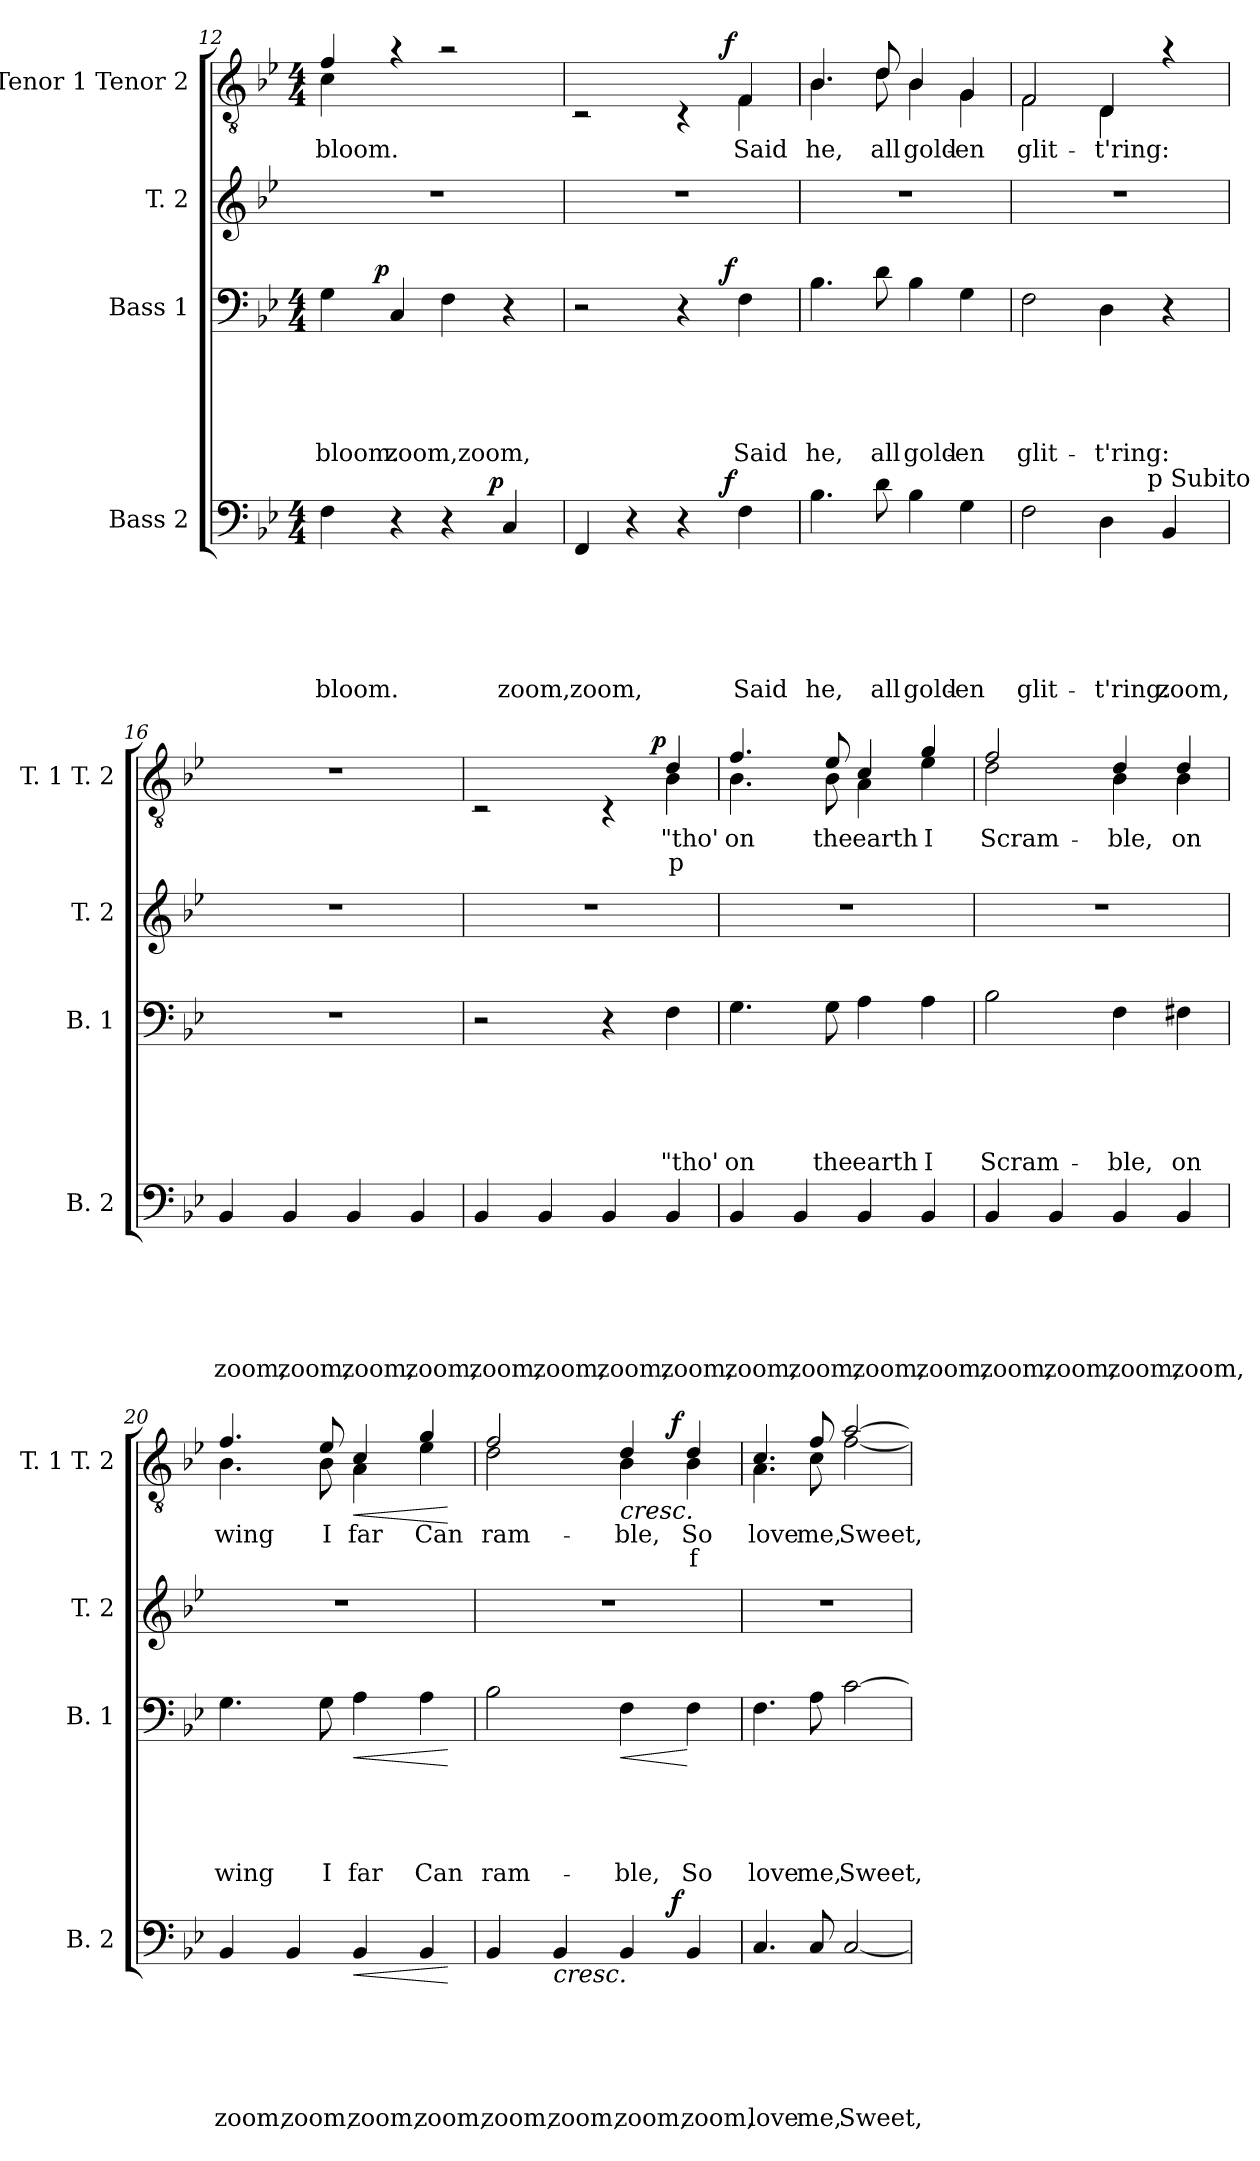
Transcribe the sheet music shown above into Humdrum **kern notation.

**kern	**text	**text	**text	**text	**text	**text	**dynam	**kern	**text	**text	**text	**text	**text	**dynam	**kern	**kern	**text	**text	**dynam
*part4	*part4	*part4	*part4	*part4	*part4	*part4	*part4	*part3	*part3	*part3	*part3	*part3	*part3	*part3	*part2	*part1	*part1	*part1	*part1
*staff4	*staff4	*staff4	*staff4	*staff4	*staff4	*staff4	*staff4	*staff3	*staff3	*staff3	*staff3	*staff3	*staff3	*staff3	*staff2	*staff1	*staff1	*staff1	*staff1
*I"Bass 2	*	*	*	*	*	*	*	*I"Bass 1	*	*	*	*	*	*	*I"T. 2	*I"Tenor 1 Tenor 2	*	*	*
*I'B. 2	*	*	*	*	*	*	*	*I'B. 1	*	*	*	*	*	*	*I'T. 2	*I'T. 1 T. 2	*	*	*
*clefF4	*	*	*	*	*	*	*	*clefF4	*	*	*	*	*	*	*clefG2	*clefGv2	*	*	*
*k[b-e-]	*	*	*	*	*	*	*	*k[b-e-]	*	*	*	*	*	*	*k[b-e-]	*k[b-e-]	*	*	*
*B-:	*	*	*	*	*	*	*	*B-:	*	*	*	*	*	*	*B-:	*B-:	*	*	*
*M4/4	*	*	*	*	*	*	*	*M4/4	*	*	*	*	*	*	*	*M4/4	*	*	*
=12	=12	=12	=12	=12	=12	=12	=12	=12	=12	=12	=12	=12	=12	=12	=12	=12	=12	=12	=12
!	!	!	!	!	!	!LO:LY:b	!	!	!	!	!	!	!LO:LY:b	!	!	!	!LO:LY:b	!	!
*^	*	*	*	*	*	*	*	*^	*	*	*	*	*	*	*	*^	*	*	*
4F\	2ryy	.	.	.	.	.	bloom.	.	4G\	8..ryy	.	.	.	.	bloom.	.	1r	4f/	4c\	bloom.	.	.
!	!	!	!	!	!	!	!	!	!	!	!	!	!	!	!	!LO:DY:a	!	!	!	!	!	!
.	.	.	.	.	.	.	.	.	.	2ryy	.	.	.	.	.	p	.	.	.	.	.	.
!	!	!	!	!	!	!	!	!	!	!	!	!	!	!	!LO:LY:b	!	!	!	!	!	!	!
4r	.	.	.	.	.	.	.	.	4C/	.	.	.	.	.	zoom,zoom,	.	.	4ra	2.ryy	.	.	.
4r	8..ryy	.	.	.	.	.	.	.	4F\	.	.	.	.	.	.	.	.	2ra	.	.	.	.
!	!	!	!	!	!	!	!	!LO:DY:a	!	!	!	!	!	!	!	!	!	!	!	!	!	!
.	4ryy	.	.	.	.	.	.	p	.	4ryy	.	.	.	.	.	.	.	.	.	.	.	.
!	!	!	!	!	!	!	!LO:LY:b	!	!	!	!	!	!	!	!	!	!	!	!	!	!	!
4C/	.	.	.	.	.	.	zoom,	.	4r	.	.	.	.	.	.	.	.	.	.	.	.	.
.	32ryy	.	.	.	.	.	.	.	.	32ryy	.	.	.	.	.	.	.	.	.	.	.	.
=13	=13	=13	=13	=13	=13	=13	=13	=13	=13	=13	=13	=13	=13	=13	=13	=13	=13	=13	=13	=13	=13	=13
!	!	!	!	!	!	!	!LO:LY:b	!	!	!	!	!	!	!	!	!	!	!	!	!	!	!
*	*	*	*	*	*	*	*	*	*	*	*	*	*	*	*	*	*	*	*^	*	*	*
4FF/	2ryy	.	.	.	.	.	zoom,	.	2r	2ryy	.	.	.	.	.	.	1r	2.ryy	2rC	2ryy	.	.	.
4r	.	.	.	.	.	.	.	.	.	.	.	.	.	.	.	.	.	.	.	.	.	.	.
4r	8..ryy	.	.	.	.	.	.	.	4r	8..ryy	.	.	.	.	.	.	.	.	4rC	8..ryy	.	.	.
!	!	!	!	!	!	!	!	!LO:DY:a	!	!	!	!	!	!	!	!LO:DY:a	!	!	!	!	!	!	!LO:DY:a
.	4ryy	.	.	.	.	.	.	f	.	4ryy	.	.	.	.	.	f	.	.	.	4ryy	.	.	f
!	!	!	!	!	!	!	!LO:LY:b	!	!	!	!	!	!	!	!LO:LY:b	!	!	!	!	!	!LO:LY:b	!	!
4F\	.	.	.	.	.	.	Said	.	4F\	.	.	.	.	.	Said	.	.	4F/	4F\	.	Said	.	.
.	32ryy	.	.	.	.	.	.	.	.	32ryy	.	.	.	.	.	.	.	.	.	32ryy	.	.	.
=14	=14	=14	=14	=14	=14	=14	=14	=14	=14	=14	=14	=14	=14	=14	=14	=14	=14	=14	=14	=14	=14	=14	=14
!	!	!	!	!	!	!	!LO:LY:b	!	!	!	!	!	!	!	!LO:LY:b	!	!	!	!	!	!LO:LY:b	!	!
*v	*v	*	*	*	*	*	*	*	*	*	*	*	*	*	*	*	*	*	*v	*v	*	*	*
*	*	*	*	*	*	*	*	*v	*v	*	*	*	*	*	*	*	*	*	*	*	*
4.B-\	.	.	.	.	.	he,	.	4.B-\	.	.	.	.	he,	.	1r	4.B-/	4.B-\	he,	.	.
!	!	!	!	!	!	!LO:LY:b	!	!	!	!	!	!	!LO:LY:b	!	!	!	!	!LO:LY:b	!	!
8d\	.	.	.	.	.	all	.	8d\	.	.	.	.	all	.	.	8d/	8d\	all	.	.
!	!	!	!	!	!	!LO:LY:b	!	!	!	!	!	!	!LO:LY:b	!	!	!	!	!LO:LY:b	!	!
4B-\	.	.	.	.	.	gold-	.	4B-\	.	.	.	.	gold-	.	.	4B-/	4B-\	gold-	.	.
!	!	!	!	!	!	!LO:LY:b	!	!	!	!	!	!	!LO:LY:b	!	!	!	!	!LO:LY:b	!	!
4G\	.	.	.	.	.	-en	.	4G\	.	.	.	.	-en	.	.	4G/	4G\	-en	.	.
!!LO:LB:g=z	!!
=15	=15	=15	=15	=15	=15	=15	=15	=15	=15	=15	=15	=15	=15	=15	=15	=15	=15	=15	=15	=15
!	!	!	!	!	!	!LO:LY:b	!	!	!	!	!	!	!LO:LY:b	!	!	!	!	!LO:LY:b	!	!
*^	*	*	*	*	*	*	*	*	*	*	*	*	*	*	*	*	*	*	*	*
2F\	2ryy	.	.	.	.	.	glit-	.	2F\	.	.	.	.	glit-	.	1r	2F/	2F\	glit-	.	.
!	!	!	!	!	!	!	!LO:LY:b	!	!	!	!	!	!	!LO:LY:b	!	!	!	!	!LO:LY:b	!	!
4D\	8..ryy	.	.	.	.	.	-t'ring:	.	4D\	.	.	.	.	-t'ring:	.	.	4D/	4D\	-t'ring:	.	.
!	!LO:TX:a:t=p Subito	!	!	!	!	!	!	!	!	!	!	!	!	!	!	!	!	!	!	!	!
.	4ryy	.	.	.	.	.	.	.	.	.	.	.	.	.	.	.	.	.	.	.	.
!	!	!	!	!	!	!	!LO:LY:b	!	!	!	!	!	!	!	!	!	!	!	!	!	!
4BB-/	.	.	.	.	.	.	zoom,	.	4r	.	.	.	.	.	.	.	4ra	4ryy	.	.	.
.	32ryy	.	.	.	.	.	.	.	.	.	.	.	.	.	.	.	.	.	.	.	.
=16	=16	=16	=16	=16	=16	=16	=16	=16	=16	=16	=16	=16	=16	=16	=16	=16	=16	=16	=16	=16	=16
!	!	!	!	!	!	!	!LO:LY:b	!	!	!	!	!	!	!	!	!	!	!	!	!	!
*v	*v	*	*	*	*	*	*	*	*	*	*	*	*	*	*	*	*v	*v	*	*	*
4BB-/	.	.	.	.	.	zoom,	.	1r	.	.	.	.	.	.	1r	1r	.	.	.
!	!	!	!	!	!	!LO:LY:b	!	!	!	!	!	!	!	!	!	!	!	!	!
4BB-/	.	.	.	.	.	zoom,	.	.	.	.	.	.	.	.	.	.	.	.	.
!	!	!	!	!	!	!LO:LY:b	!	!	!	!	!	!	!	!	!	!	!	!	!
4BB-/	.	.	.	.	.	zoom,	.	.	.	.	.	.	.	.	.	.	.	.	.
!	!	!	!	!	!	!LO:LY:b	!	!	!	!	!	!	!	!	!	!	!	!	!
4BB-/	.	.	.	.	.	zoom,	.	.	.	.	.	.	.	.	.	.	.	.	.
=17	=17	=17	=17	=17	=17	=17	=17	=17	=17	=17	=17	=17	=17	=17	=17	=17	=17	=17	=17
!	!	!	!	!	!	!LO:LY:b	!	!	!	!	!	!	!	!	!	!	!	!	!
*	*	*	*	*	*	*	*	*	*	*	*	*	*	*	*	*^	*	*	*
*	*	*	*	*	*	*	*	*	*	*	*	*	*	*	*	*	*^	*	*	*
4BB-/	.	.	.	.	.	zoom,	.	2r	.	.	.	.	.	.	1r	2.ryy	2rC	2ryy	.	.	.
!	!	!	!	!	!	!LO:LY:b	!	!	!	!	!	!	!	!	!	!	!	!	!	!	!
4BB-/	.	.	.	.	.	zoom,	.	.	.	.	.	.	.	.	.	.	.	.	.	.	.
!	!	!	!	!	!	!LO:LY:b	!	!	!	!	!	!	!	!	!	!	!	!	!	!	!
4BB-/	.	.	.	.	.	zoom,	.	4r	.	.	.	.	.	.	.	.	4rC	8..ryy	.	.	.
!	!	!	!	!	!	!	!	!	!	!	!	!	!	!	!	!	!	!	!	!	!LO:DY:a
.	.	.	.	.	.	.	.	.	.	.	.	.	.	.	.	.	.	4ryy	.	.	p
!	!	!	!	!	!	!LO:LY:b	!	!	!	!	!	!	!LO:LY:b	!	!	!	!	!	!LO:LY:b	!LO:LY:b	!
4BB-/	.	.	.	.	.	zoom,	.	4F\	.	.	.	.	"tho'	.	.	4d/	4B-\	.	"tho'	p	.
.	.	.	.	.	.	.	.	.	.	.	.	.	.	.	.	.	.	32ryy	.	.	.
!!LO:LB:g=z
=18	=18	=18	=18	=18	=18	=18	=18	=18	=18	=18	=18	=18	=18	=18	=18	=18	=18	=18	=18	=18	=18
!	!	!	!	!	!	!LO:LY:b	!	!	!	!	!	!	!LO:LY:b	!	!	!	!	!	!LO:LY:b	!	!
*	*	*	*	*	*	*	*	*	*	*	*	*	*	*	*	*	*v	*v	*	*	*
4BB-/	.	.	.	.	.	zoom,	.	4.G\	.	.	.	.	on	.	1r	4.f/	4.B-\	on	.	.
!	!	!	!	!	!	!LO:LY:b	!	!	!	!	!	!	!	!	!	!	!	!	!	!
4BB-/	.	.	.	.	.	zoom,	.	.	.	.	.	.	.	.	.	.	.	.	.	.
!	!	!	!	!	!	!	!	!	!	!	!	!	!LO:LY:b	!	!	!	!	!LO:LY:b	!	!
.	.	.	.	.	.	.	.	8G\	.	.	.	.	the	.	.	8e-/	8B-\	the	.	.
!	!	!	!	!	!	!LO:LY:b	!	!	!	!	!	!	!LO:LY:b	!	!	!	!	!LO:LY:b	!	!
4BB-/	.	.	.	.	.	zoom,	.	4A\	.	.	.	.	earth	.	.	4c/	4A\	earth	.	.
!	!	!	!	!	!	!LO:LY:b	!	!	!	!	!	!	!LO:LY:b	!	!	!	!	!LO:LY:b	!	!
4BB-/	.	.	.	.	.	zoom,	.	4A\	.	.	.	.	I	.	.	4g/	4e-\	I	.	.
=19	=19	=19	=19	=19	=19	=19	=19	=19	=19	=19	=19	=19	=19	=19	=19	=19	=19	=19	=19	=19
!	!	!	!	!	!	!LO:LY:b	!	!	!	!	!	!	!LO:LY:b	!	!	!	!	!LO:LY:b	!	!
4BB-/	.	.	.	.	.	zoom,	.	2B-\	.	.	.	.	Scram-	.	1r	2f/	2d\	Scram-	.	.
!	!	!	!	!	!	!LO:LY:b	!	!	!	!	!	!	!	!	!	!	!	!	!	!
4BB-/	.	.	.	.	.	zoom,	.	.	.	.	.	.	.	.	.	.	.	.	.	.
!	!	!	!	!	!	!LO:LY:b	!	!	!	!	!	!	!LO:LY:b	!	!	!	!	!LO:LY:b	!	!
4BB-/	.	.	.	.	.	zoom,	.	4F\	.	.	.	.	-ble,	.	.	4d/	4B-\	-ble,	.	.
!	!	!	!	!	!	!LO:LY:b	!	!	!	!	!	!	!LO:LY:b	!	!	!	!	!LO:LY:b	!	!
4BB-/	.	.	.	.	.	zoom,	.	4F#X\	.	.	.	.	on	.	.	4d/	4B-\	on	.	.
=20	=20	=20	=20	=20	=20	=20	=20	=20	=20	=20	=20	=20	=20	=20	=20	=20	=20	=20	=20	=20
!	!	!	!	!	!	!LO:LY:b	!	!	!	!	!	!	!LO:LY:b	!	!	!	!	!LO:LY:b	!	!
4BB-/	.	.	.	.	.	zoom,	.	4.G\	.	.	.	.	wing	.	1r	4.f/	4.B-\	wing	.	.
!	!	!	!	!	!	!LO:LY:b	!	!	!	!	!	!	!	!	!	!	!	!	!	!
4BB-/	.	.	.	.	.	zoom,	.	.	.	.	.	.	.	.	.	.	.	.	.	.
!	!	!	!	!	!	!	!	!	!	!	!	!	!LO:LY:b	!	!	!	!	!LO:LY:b	!	!
.	.	.	.	.	.	.	.	8G\	.	.	.	.	I	.	.	8e-/	8B-\	I	.	.
!	!	!	!	!	!	!LO:LY:b	!LO:HP:b	!	!	!	!	!	!LO:LY:b	!LO:HP:b	!	!	!	!LO:LY:b	!	!LO:HP:b
4BB-/	.	.	.	.	.	zoom,	<	4A\	.	.	.	.	far	<	.	4c/	4A\	far	.	<
!	!	!	!	!	!	!LO:LY:b	!	!	!	!	!	!	!LO:LY:b	!	!	!	!	!LO:LY:b	!	!
4BB-/	.	.	.	.	.	zoom,	.	4A\	.	.	.	.	Can	.	.	4g/	4e-\	Can	.	.
*	*	*	*	*	*	*	*	*	*	*	*	*	*	*	*	*v	*v	*	*	*
.	.	.	.	.	.	.	[	.	.	.	.	.	.	[	.	.	.	.	[
!!LO:PB:g=z
=21	=21	=21	=21	=21	=21	=21	=21	=21	=21	=21	=21	=21	=21	=21	=21	=21	=21	=21	=21
!	!	!	!	!	!	!LO:LY:b	!	!	!	!	!	!	!LO:LY:b	!	!	!	!LO:LY:b	!	!
*^	*	*	*	*	*	*	*	*	*	*	*	*	*	*	*	*^	*	*	*
*	*	*	*	*	*	*	*	*	*	*	*	*	*	*	*	*	*	*^	*	*	*
4BB-/	2ryy	.	.	.	.	.	zoom,	.	2B-\	.	.	.	.	ram-	.	1r	2f/	2d\	2ryy	ram-	.	.
!	!	!	!	!	!	!	!LO:LY:b	!LO:HP:b	!	!	!	!	!	!	!	!	!	!	!	!	!	!
4BB-/	.	.	.	.	.	.	zoom,	<	.	.	.	.	.	.	.	.	.	.	.	.	.	.
!	!	!	!	!	!	!	!LO:LY:b	!	!	!	!	!	!	!LO:LY:b	!LO:HP:b	!	!	!	!	!LO:LY:b	!	!LO:HP:b
4BB-/	8..ryy	.	.	.	.	.	zoom,	.	4F\	.	.	.	.	-ble,	<	.	4d/	4B-\	8..ryy	-ble,	.	<
!	!	!	!	!	!	!	!	!LO:DY:a	!	!	!	!	!	!	!	!	!	!	!	!	!	!LO:DY:a
.	4ryy	.	.	.	.	.	.	f	.	.	.	.	.	.	.	.	.	.	4ryy	.	.	f
!	!	!	!	!	!	!	!LO:LY:b	!	!	!	!	!	!	!LO:LY:b	!	!	!	!	!	!LO:LY:b	!LO:LY:b	!
4BB-/	.	.	.	.	.	.	zoom,	[	4F\	.	.	.	.	So	[	.	4d/	4B-\	.	So	f	[
.	32ryy	.	.	.	.	.	.	.	.	.	.	.	.	.	.	.	.	.	32ryy	.	.	.
=22	=22	=22	=22	=22	=22	=22	=22	=22	=22	=22	=22	=22	=22	=22	=22	=22	=22	=22	=22	=22	=22	=22
!	!	!	!	!	!	!	!LO:LY:b	!	!	!	!	!	!	!LO:LY:b	!	!	!	!	!	!LO:LY:b	!	!
*v	*v	*	*	*	*	*	*	*	*	*	*	*	*	*	*	*	*	*v	*v	*	*	*
4.C/	.	.	.	.	.	love	.	4.F\	.	.	.	.	love	.	1r	4.c/	4.A\	love	.	.
!	!	!	!	!	!	!LO:LY:b	!	!	!	!	!	!	!LO:LY:b	!	!	!	!	!LO:LY:b	!	!
8C/	.	.	.	.	.	me,	.	8A\	.	.	.	.	me,	.	.	8f/	8c\	me,	.	.
!	!	!	!	!	!	!LO:LY:b	!	!	!	!	!	!	!LO:LY:b	!	!	!	!	!LO:LY:b	!	!
[<2C/	.	.	.	.	.	Sweet,	.	[>2c\	.	.	.	.	Sweet,	.	.	[>2a/	[<2f\	Sweet,	.	.
*	*	*	*	*	*	*	*	*	*	*	*	*	*	*	*	*v	*v	*	*	*
=	=	=	=	=	=	=	=	=	=	=	=	=	=	=	=	=	=	=	=
*-	*-	*-	*-	*-	*-	*-	*-	*-	*-	*-	*-	*-	*-	*-	*-	*-	*-	*-	*-
